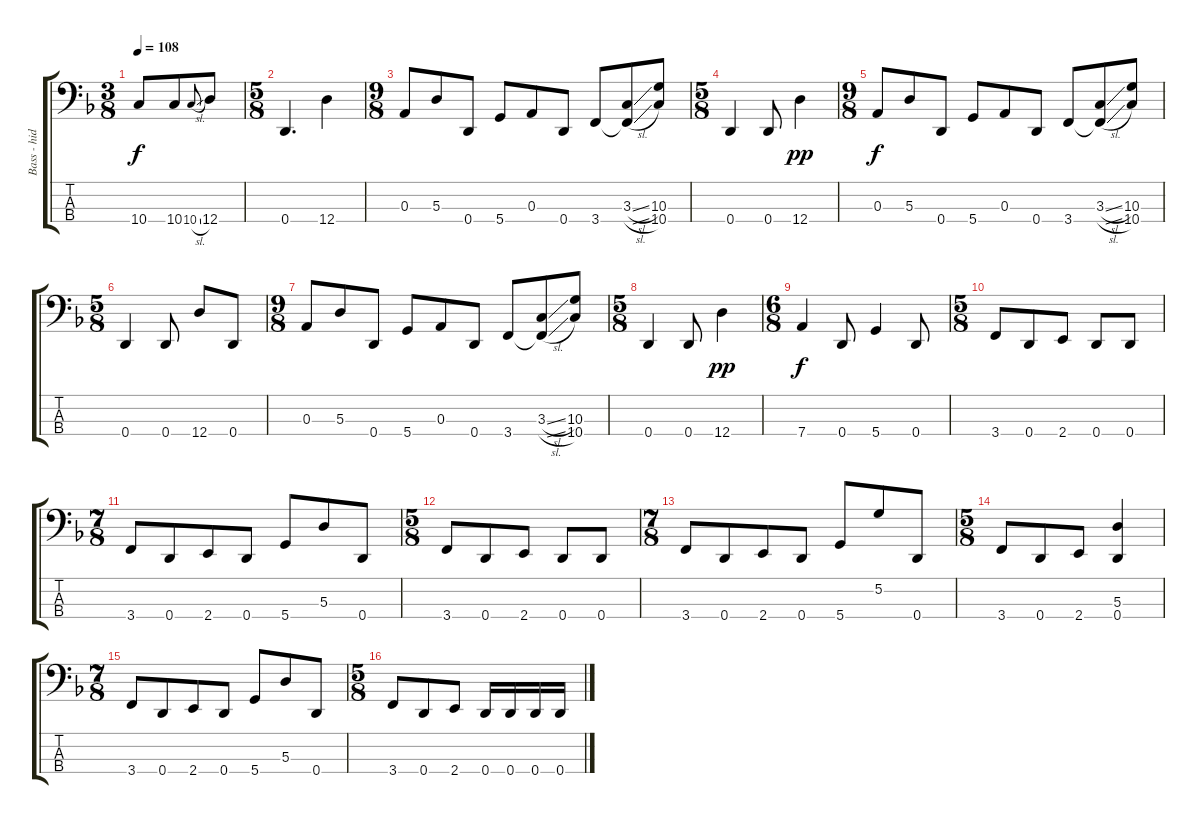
\track ("Bass - hidden" "Bass - hid") {instrument electricbasspick}
\staff {score tabs}
\tuning (G2 D2 A1 D1) {hide}
\ts (3 8)
\tempo 108
\clef f4
\ks dminor
10.4.8{dy f} 10.4.8 10.4{sl}.8{gr onbeat} 12.4.8 |
\ts (5 8)
0.4.4{d} 12.4.4 |
\ts (9 8)
0.3.8 5.3.8 0.4.8 5.4.8 0.3.8 0.4.8 3.4.8 (3.3{sl} 3.4{sl t}).8 (10.3 10.4).8 |
\ts (5 8)
0.4.4 0.4.8 12.4.4{dy pp} |
\ts (9 8)
0.3.8{dy f} 5.3.8 0.4.8 5.4.8 0.3.8 0.4.8 3.4.8 (3.3{sl} 3.4{sl t}).8 (10.3 10.4).8 |
\ts (5 8)
0.4.4 0.4.8 12.4.8 0.4.8 |
\ts (9 8)
0.3.8 5.3.8 0.4.8 5.4.8 0.3.8 0.4.8 3.4.8 (3.3{sl} 3.4{sl t}).8 (10.3 10.4).8 |
\ts (5 8)
0.4.4 0.4.8 12.4.4{dy pp} |
\ts (6 8)
7.4.4{dy f} 0.4.8 5.4.4 0.4.8 |
\ts (5 8)
3.4.8 0.4.8 2.4.8 0.4.8 0.4.8 |
\ts (7 8)
3.4.8 0.4.8 2.4.8 0.4.8 5.4.8 5.3.8 0.4.8 |
\ts (5 8)
3.4.8 0.4.8 2.4.8 0.4.8 0.4.8 |
\ts (7 8)
3.4.8 0.4.8 2.4.8 0.4.8 5.4.8 5.2.8 0.4.8 |
\ts (5 8)
3.4.8 0.4.8 2.4.8 (5.3 0.4).4 |
\ts (7 8)
3.4.8 0.4.8 2.4.8 0.4.8 5.4.8 5.3.8 0.4.8 |
\ts (5 8)
3.4.8 0.4.8 2.4.8 0.4.16 0.4.16 0.4.16 0.4.16
